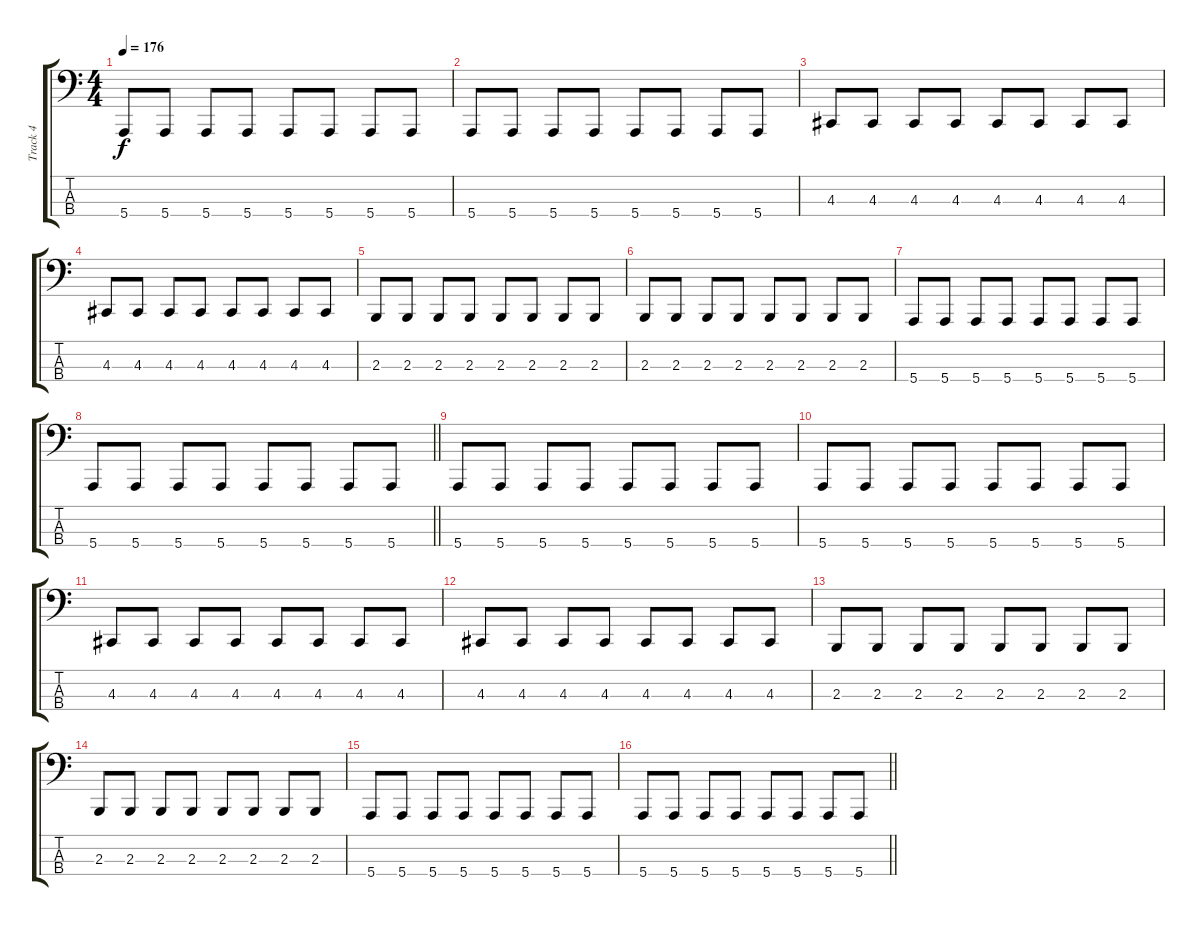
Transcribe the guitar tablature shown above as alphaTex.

\track ("Track 4" "Track 4") {instrument lead8bassandlead}
\staff {score tabs}
\tuning (G2 D2 A1 E1) {hide}
\ts (4 4)
\tempo 176
\clef f4
\ks c
5.4.8{dy f} 5.4.8 5.4.8 5.4.8 5.4.8 5.4.8 5.4.8 5.4.8 |
5.4.8 5.4.8 5.4.8 5.4.8 5.4.8 5.4.8 5.4.8 5.4.8 |
4.3.8 4.3.8 4.3.8 4.3.8 4.3.8 4.3.8 4.3.8 4.3.8 |
4.3.8 4.3.8 4.3.8 4.3.8 4.3.8 4.3.8 4.3.8 4.3.8 |
2.3.8 2.3.8 2.3.8 2.3.8 2.3.8 2.3.8 2.3.8 2.3.8 |
2.3.8 2.3.8 2.3.8 2.3.8 2.3.8 2.3.8 2.3.8 2.3.8 |
5.4.8 5.4.8 5.4.8 5.4.8 5.4.8 5.4.8 5.4.8 5.4.8 |
\barLineRight lightlight
5.4.8 5.4.8 5.4.8 5.4.8 5.4.8 5.4.8 5.4.8 5.4.8 |
5.4.8 5.4.8 5.4.8 5.4.8 5.4.8 5.4.8 5.4.8 5.4.8 |
5.4.8 5.4.8 5.4.8 5.4.8 5.4.8 5.4.8 5.4.8 5.4.8 |
4.3.8 4.3.8 4.3.8 4.3.8 4.3.8 4.3.8 4.3.8 4.3.8 |
4.3.8 4.3.8 4.3.8 4.3.8 4.3.8 4.3.8 4.3.8 4.3.8 |
2.3.8 2.3.8 2.3.8 2.3.8 2.3.8 2.3.8 2.3.8 2.3.8 |
2.3.8 2.3.8 2.3.8 2.3.8 2.3.8 2.3.8 2.3.8 2.3.8 |
5.4.8 5.4.8 5.4.8 5.4.8 5.4.8 5.4.8 5.4.8 5.4.8 |
\barLineRight lightlight
5.4.8 5.4.8 5.4.8 5.4.8 5.4.8 5.4.8 5.4.8 5.4.8
